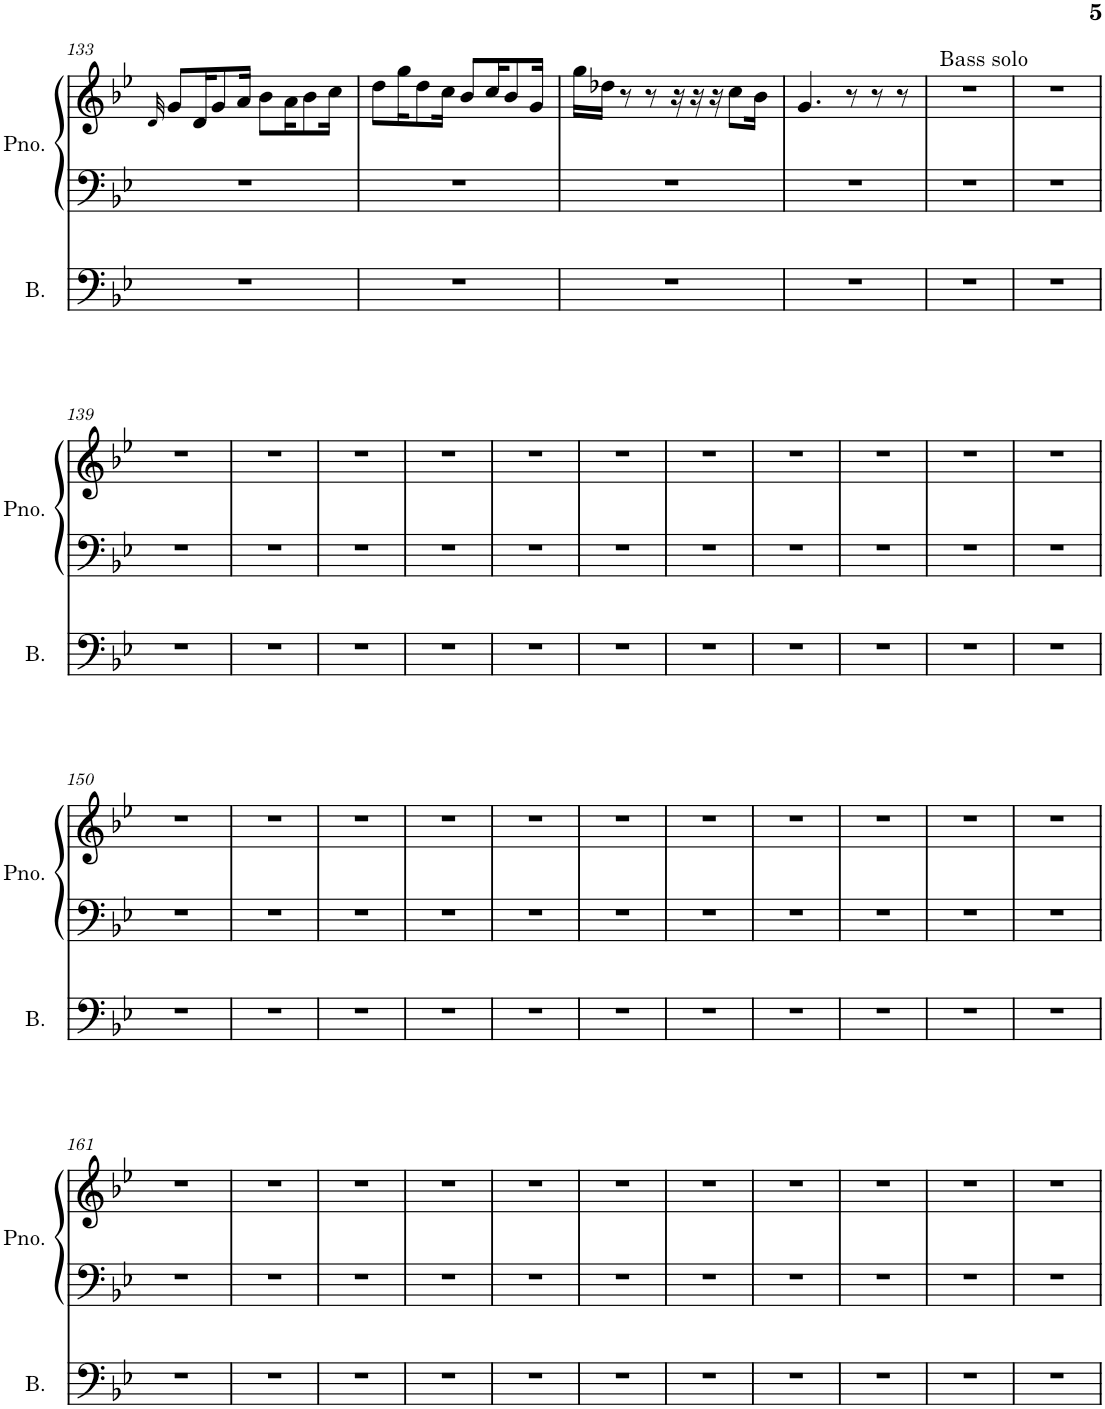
**kern	**kern	**kern
*part2	*part1	*part1
*staff3	*staff2	*staff1
*I"Bass	*I"Piano	*
*I'B.	*I'Pno.	*
!!LO:PB:g=z
*clefF4	*clefF4	*clefG2
*k[b-e-]	*k[b-e-]	*k[b-e-]
*M6/8	*M6/8	*M6/8
=133	=133	=133
.	.	32qd/
2.r	2.r	8g/L
.	.	16d/K
.	.	8g/
.	.	16a/Jk
.	.	8b-\L
.	.	16a\K
.	.	8b-\
.	.	16cc\Jk
=134	=134	=134
2.r	2.r	8dd\L
.	.	16gg\K
.	.	8dd\
.	.	16cc\Jk
.	.	8b-/L
.	.	16cc/K
.	.	8b-/
.	.	16g/Jk
=135	=135	=135
2.r	2.r	16gg\LL
.	.	16dd-X\JJ
.	.	8r
.	.	8r
.	.	16r
.	.	16r
.	.	16r
.	.	8cc\L
.	.	16b-\Jk
=136	=136	=136
2.r	2.r	4.g/
.	.	8r
.	.	8r
.	.	8r
=137	=137	=137
!	!	!LO:TX:a:t=Bass solo
2.r	2.r	2.r
=138	=138	=138
2.r	2.r	2.r
!!LO:LB:g=z
=139	=139	=139
2.r	2.r	2.r
=140	=140	=140
2.r	2.r	2.r
=141	=141	=141
2.r	2.r	2.r
=142	=142	=142
2.r	2.r	2.r
=143	=143	=143
2.r	2.r	2.r
=144	=144	=144
2.r	2.r	2.r
=145	=145	=145
2.r	2.r	2.r
=146	=146	=146
2.r	2.r	2.r
=147	=147	=147
2.r	2.r	2.r
=148	=148	=148
2.r	2.r	2.r
=149	=149	=149
2.r	2.r	2.r
!!LO:LB:g=z
=150	=150	=150
2.r	2.r	2.r
=151	=151	=151
2.r	2.r	2.r
=152	=152	=152
2.r	2.r	2.r
=153	=153	=153
2.r	2.r	2.r
=154	=154	=154
2.r	2.r	2.r
=155	=155	=155
2.r	2.r	2.r
=156	=156	=156
2.r	2.r	2.r
=157	=157	=157
2.r	2.r	2.r
=158	=158	=158
2.r	2.r	2.r
=159	=159	=159
2.r	2.r	2.r
=160	=160	=160
2.r	2.r	2.r
!!LO:LB:g=z
=161	=161	=161
2.r	2.r	2.r
=162	=162	=162
2.r	2.r	2.r
=163	=163	=163
2.r	2.r	2.r
=164	=164	=164
2.r	2.r	2.r
=165	=165	=165
2.r	2.r	2.r
=166	=166	=166
2.r	2.r	2.r
=167	=167	=167
2.r	2.r	2.r
=168	=168	=168
2.r	2.r	2.r
=169	=169	=169
2.r	2.r	2.r
=170	=170	=170
2.r	2.r	2.r
=171	=171	=171
2.r	2.r	2.r
=	=	=
*-	*-	*-
